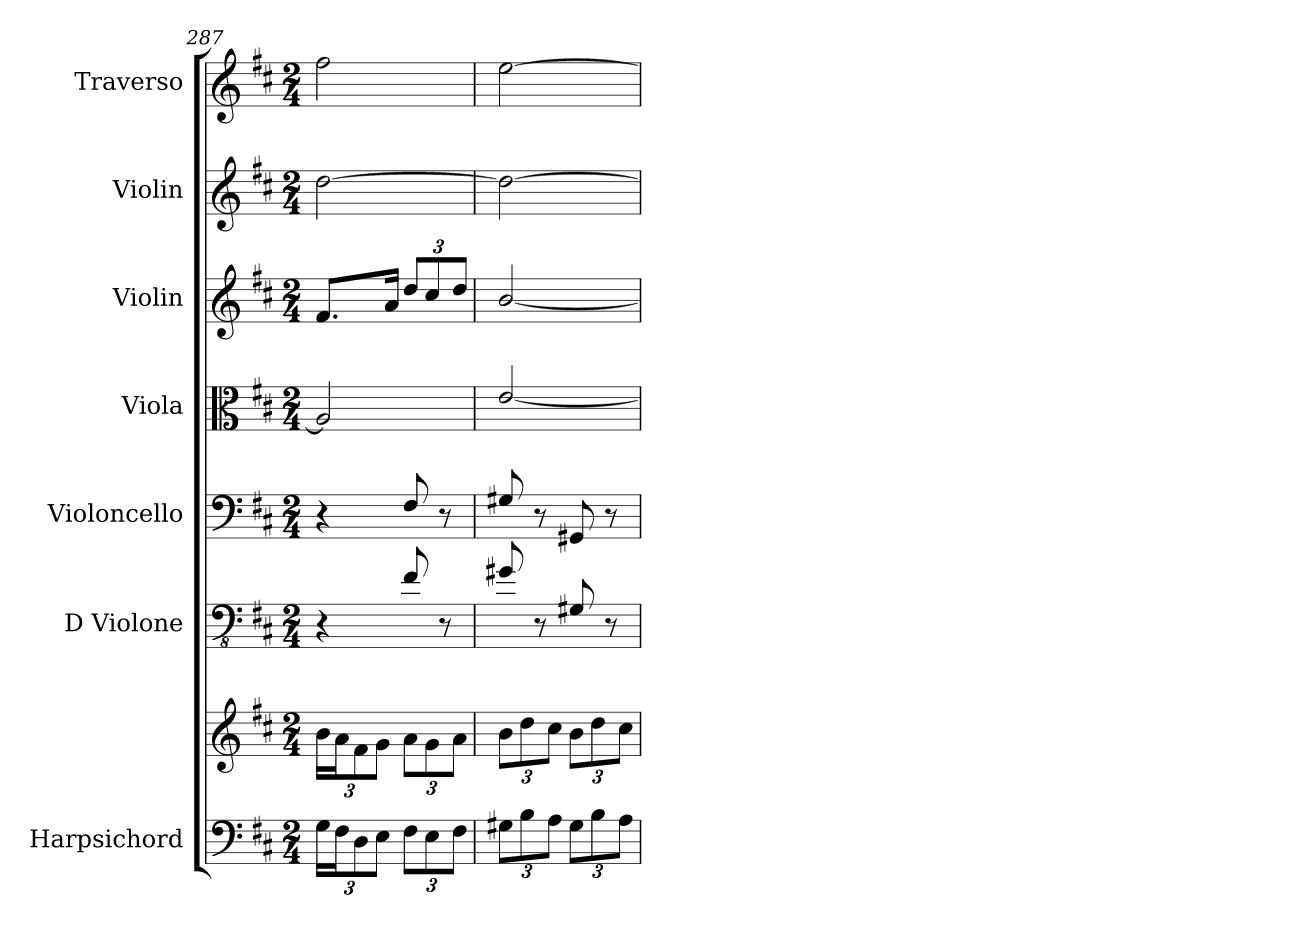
**kern	**kern	**kern	**kern	**kern	**kern	**kern	**kern
*part7	*part7	*part6	*part5	*part4	*part3	*part2	*part1
*staff8	*staff7	*staff6	*staff5	*staff4	*staff3	*staff2	*staff1
*I"Harpsichord	*	*I"D Violone	*I"Violoncello	*I"Viola	*I"Violin	*I"Violin	*I"Traverso
*I'Hch.	*	*I'D Vne.	*I'Vc.	*I'Vla.	*I'Vln.	*I'Vln.	*I'Trv.
*clefF4	*clefG2	*clefFv4	*clefF4	*clefC3	*clefG2	*clefG2	*clefG2
*	*	*ITrd7c12	*	*	*	*	*
*k[f#c#]	*k[f#c#]	*k[f#c#]	*k[f#c#]	*k[f#c#]	*k[f#c#]	*k[f#c#]	*k[f#c#]
*M2/4	*M2/4	*M2/4	*M2/4	*M2/4	*M2/4	*M2/4	*M2/4
*Xbrackettup	*Xbrackettup	*	*	*	*	*	*
=287	=287	=287	=287	=287	=287	=287	=287
24G\LL	24b\LL	4r	4r	2A/]	8.f#/L	[2dd\	2ff#\
24F#\J	24a\J	.	.	.	.	.	.
12D\	12f#\	.	.	.	.	.	.
12E\J	12g\J	.	.	.	.	.	.
.	.	.	.	.	16a/Jk	.	.
*	*	*	*	*	*Xbrackettup	*	*
12F#\L	12a\L	8FF#/	8F#/	.	12dd/L	.	.
12E\	12g\	.	.	.	12cc#/	.	.
.	.	8r	8r	.	.	.	.
12F#\J	12a\J	.	.	.	12dd/J	.	.
=288	=288	=288	=288	=288	=288	=288	=288
12G#X\L	12b\L	8GG#X/	8G#X/	[2e/	[2b/	2dd\_	[2ee\
12B\	12dd\	.	.	.	.	.	.
.	.	8r	8r	.	.	.	.
12A\J	12cc#\J	.	.	.	.	.	.
12G#\L	12b\L	8GGG#X/	8GG#X/	.	.	.	.
12B\	12dd\	.	.	.	.	.	.
.	.	8r	8r	.	.	.	.
12A\J	12cc#\J	.	.	.	.	.	.
=	=	=	=	=	=	=	=
*-	*-	*-	*-	*-	*-	*-	*-
